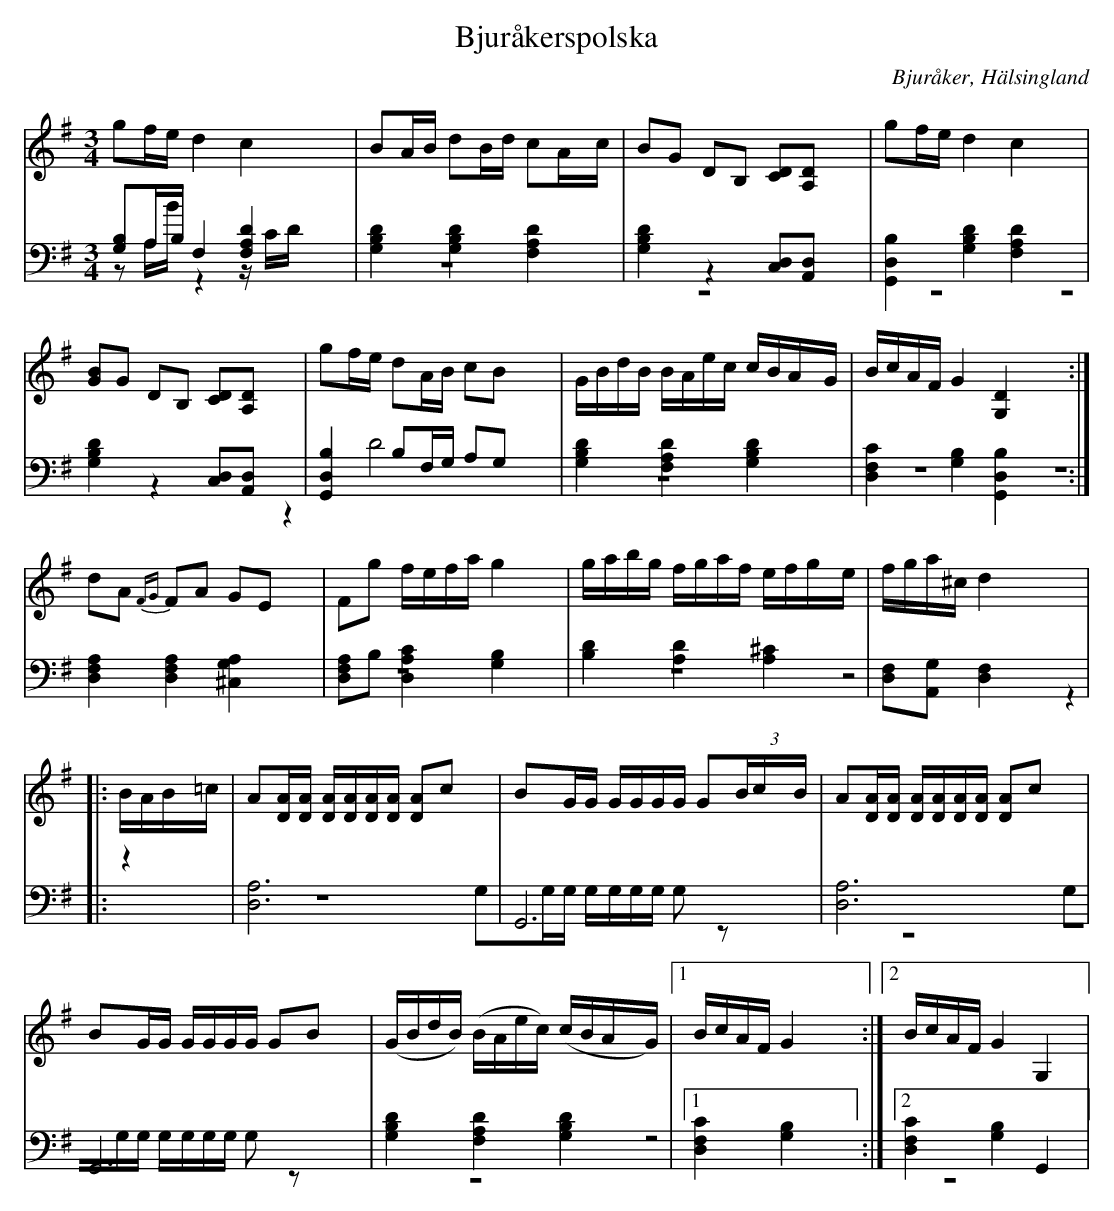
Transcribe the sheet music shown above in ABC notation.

X:1
T: Bjuråkerspolska
O: Bjuråker, Hälsingland
M: 3/4
L: 1/8
K: G
V:1
V:2
V:3 merge
V:1
gf/e/ d2 c2|BA/B/ dB/d/ cA/c/| BG DB, [CD][A,D]|gf/e/ d2 c2|
[GB]G DB, [CD][A,D] |gf/e/ dA/B/ cB|G/B/d/B/ B/A/e/c/ c/B/A/G/|B/c/A/F/ G2 [G,2D2]:|
dA {FG}FA GE|Fg f/e/f/a/ g2|g/a/b/g/ f/g/a/f/ e/f/g/e/ |f/g/a/^c/ d2 |
|:B/A/B/=c/|A[D/A/][D/A/] [D/A/][D/A/][D/A/][D/A/] [DA]c|BG/G/ G/G/G/G/ G(3B/c/B/|A[D/A/][D/A/] [D/A/][D/A/][D/A/][D/A/] [DA]c|
BG/G/ G/G/G/G/ GB|(G/B/d/B/) (B/A/e/c/) (c/B/A/G/)|1 B/c/A/F/ G2:|2 B/c/A/F/ G2 G,2|
V:2 clef=bass
[G,B,]A,/B,/ F,2 [F,2A,2 D2]|[G,2B,2D2] [G,2B,2D2] [F,2A,2 D2]|[G,2B,2D2] z2 [C,D,][A,,D,]|[G,,2D,2B,2] [G,2B,2D2] [F,2A,2 D2]|
[G,2B,2D2] z2 [C,D,][A,,D,]|[G,,2D,2B,2] B,F,/G,/ A,G,|[G,2B,2D2] [F,2A,2 D2] [G,2B,2D2]|[D,2F,2C2] [G,2B,2][G,,2D,2B,2]:|
[D,2F,2A,2] [D,2F,2A,2] [^C,2G,2A,2]|[D,F,A,]B, [D,2A,2C2] [G,2B,2]|[B,2D2] [A,2D2] [A,2^C2]|[D,F,][A,,G,] [D,2F,2]|
|:z2|[D,6A,6]|G,,6|[D,6A,6]|
G,,6|[G,2B,2D2] [F,2A,2 D2] [G,2B,2D2]|1 [D,2F,2C2] [G,2B,2] :|2 [D,2F,2C2] [G,2B,2] G,,2|
V:3  clef=bass
zA,/B/ z2 z/C/D/ |z6|z6|z6|
z6|z2 D4|z6|z6:|
z6|z6|z6|z4|
|:z2|z6|G,G,/G,/ G,/G,/G,/G,/ G,z|z6 |
G,G,/G,/ G,/G,/G,/G,/ G,z|z6|1 z4:|2 z6|
